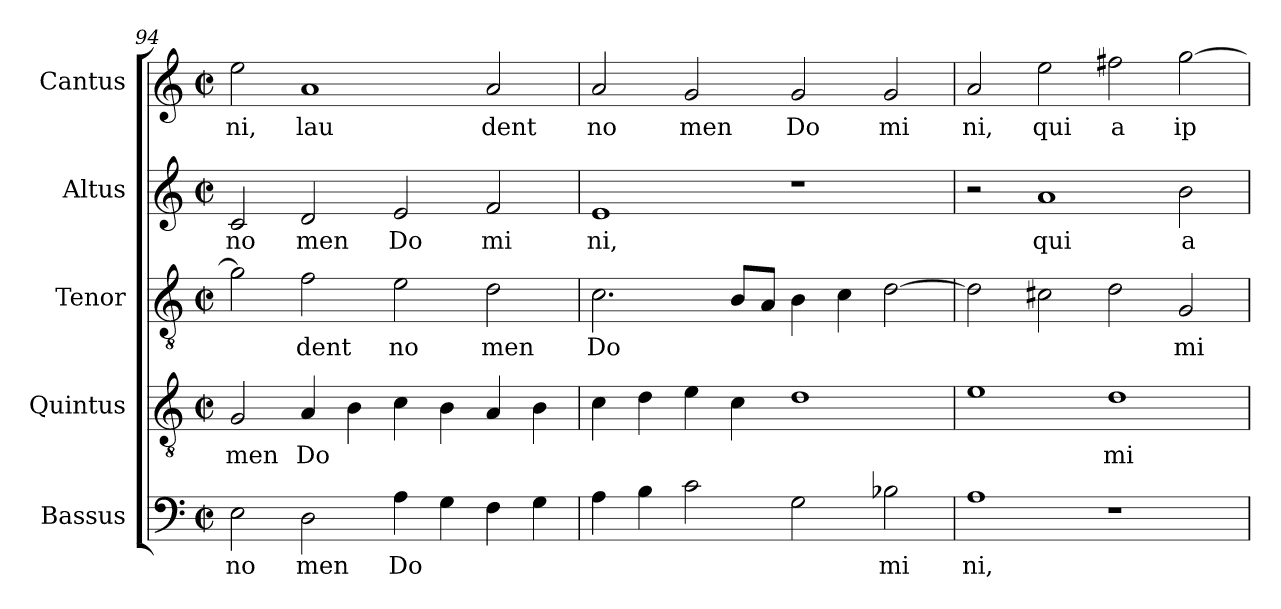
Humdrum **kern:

**kern	**text	**kern	**text	**kern	**text	**kern	**text	**kern	**text
*part5	*part5	*part4	*part4	*part3	*part3	*part2	*part2	*part1	*part1
*staff5	*staff5	*staff4	*staff4	*staff3	*staff3	*staff2	*staff2	*staff1	*staff1
*I"Bassus	*	*I"Quintus	*	*I"Tenor	*	*I"Altus	*	*I"Cantus	*
!!LO:PB:g=z
*clefF4	*	*clefGv2	*	*clefGv2	*	*clefG2	*	*clefG2	*
*k[]	*	*k[]	*	*k[]	*	*k[]	*	*k[]	*
*C:	*	*C:	*	*C:	*	*C:	*	*C:	*
*M2/2	*	*M2/2	*	*M2/2	*	*M2/2	*	*M2/2	*
*met(c|)	*	*met(c|)	*	*met(c|)	*	*met(c|)	*	*met(c|)	*
=94	=94	=94	=94	=94	=94	=94	=94	=94	=94
!	!LO:LY:b:cj	!	!LO:LY:b:cj	!	!LO:LY:b:cj	!	!LO:LY:b:cj	!	!LO:LY:b:cj
2E\	no	2G/	-men	2g\]	.	2c/	no	2ee\	-ni,
!	!LO:LY:b:cj	!	!LO:LY:b:cj	!	!LO:LY:b:cj	!	!LO:LY:b:cj	!	!LO:LY:b:cj
2D\	men	4A/	Do-	2f\	dent	2d/	men	1a	lau
!	!	!	!LO:LY:b:cj	!	!	!	!	!	!
.	.	4B\	--	.	.	.	.	.	.
!	!LO:LY:b:cj	!	!LO:LY:b:cj	!	!LO:LY:b:cj	!	!LO:LY:b:cj	!	!
4A\	Do	4c\	--	2e\	no	2e/	Do	.	.
!	!LO:LY:b:cj	!	!LO:LY:b:cj	!	!	!	!	!	!
4G\	.	4B\	--	.	.	.	.	.	.
!	!LO:LY:b:cj	!	!LO:LY:b:cj	!	!LO:LY:b:cj	!	!LO:LY:b:cj	!	!LO:LY:b:cj
4F\	.	4A/	--	2d\	men	2f/	mi	2a/	dent
!	!LO:LY:b:cj	!	!LO:LY:b:cj	!	!	!	!	!	!
4G\	.	4B\	--	.	.	.	.	.	.
=95	=95	=95	=95	=95	=95	=95	=95	=95	=95
!	!LO:LY:b:cj	!	!LO:LY:b:cj	!	!LO:LY:b:cj	!	!LO:LY:b:cj	!	!LO:LY:b:cj
4A\	.	4c\	--	2.c\	Do	1e	ni,	2a/	no
!	!LO:LY:b:cj	!	!LO:LY:b:cj	!	!	!	!	!	!
4B\	.	4d\	--	.	.	.	.	.	.
!	!LO:LY:b:cj	!	!LO:LY:b:cj	!	!	!	!	!	!LO:LY:b:cj
2c\	.	4e\	--	.	.	.	.	2g/	men
!	!	!	!LO:LY:b:cj	!	!LO:LY:b:cj	!	!	!	!
.	.	4c\	--	8B/L	.	.	.	.	.
!	!	!	!	!	!LO:LY:b:cj	!	!	!	!
.	.	.	.	8A/J	.	.	.	.	.
!	!LO:LY:b:cj	!	!LO:LY:b:cj	!	!LO:LY:b:cj	!	!	!	!LO:LY:b:cj
2G\	.	1d	--	4B\	.	1r	.	2g/	Do
!	!	!	!	!	!LO:LY:b:cj	!	!	!	!
.	.	.	.	4c\	.	.	.	.	.
!	!LO:LY:b:cj	!	!	!	!LO:LY:b:cj	!	!	!	!LO:LY:b:cj
2B-X\	mi	.	.	[>2d\	.	.	.	2g/	mi
=96	=96	=96	=96	=96	=96	=96	=96	=96	=96
!	!LO:LY:b:cj	!	!LO:LY:b:cj	!	!LO:LY:b:cj	!	!	!	!LO:LY:b:cj
1A	ni,	1e	--	2d\]	.	2r	.	2a/	ni,
!	!	!	!	!	!LO:LY:b:cj	!	!LO:LY:b:cj	!	!LO:LY:b:cj
.	.	.	.	2c#\	.	1a	qui	2ee\	qui
!	!	!	!LO:LY:b:cj	!	!LO:LY:b:cj	!	!	!	!LO:LY:b:cj
1r	.	1d	-mi-	2d\	.	.	.	2ff#X\	a
!	!	!	!	!	!LO:LY:b:cj	!	!LO:LY:b:cj	!	!LO:LY:b:cj
.	.	.	.	2G/	mi	2b\	a	[>2gg\	ip
=	=	=	=	=	=	=	=	=	=
*-	*-	*-	*-	*-	*-	*-	*-	*-	*-
